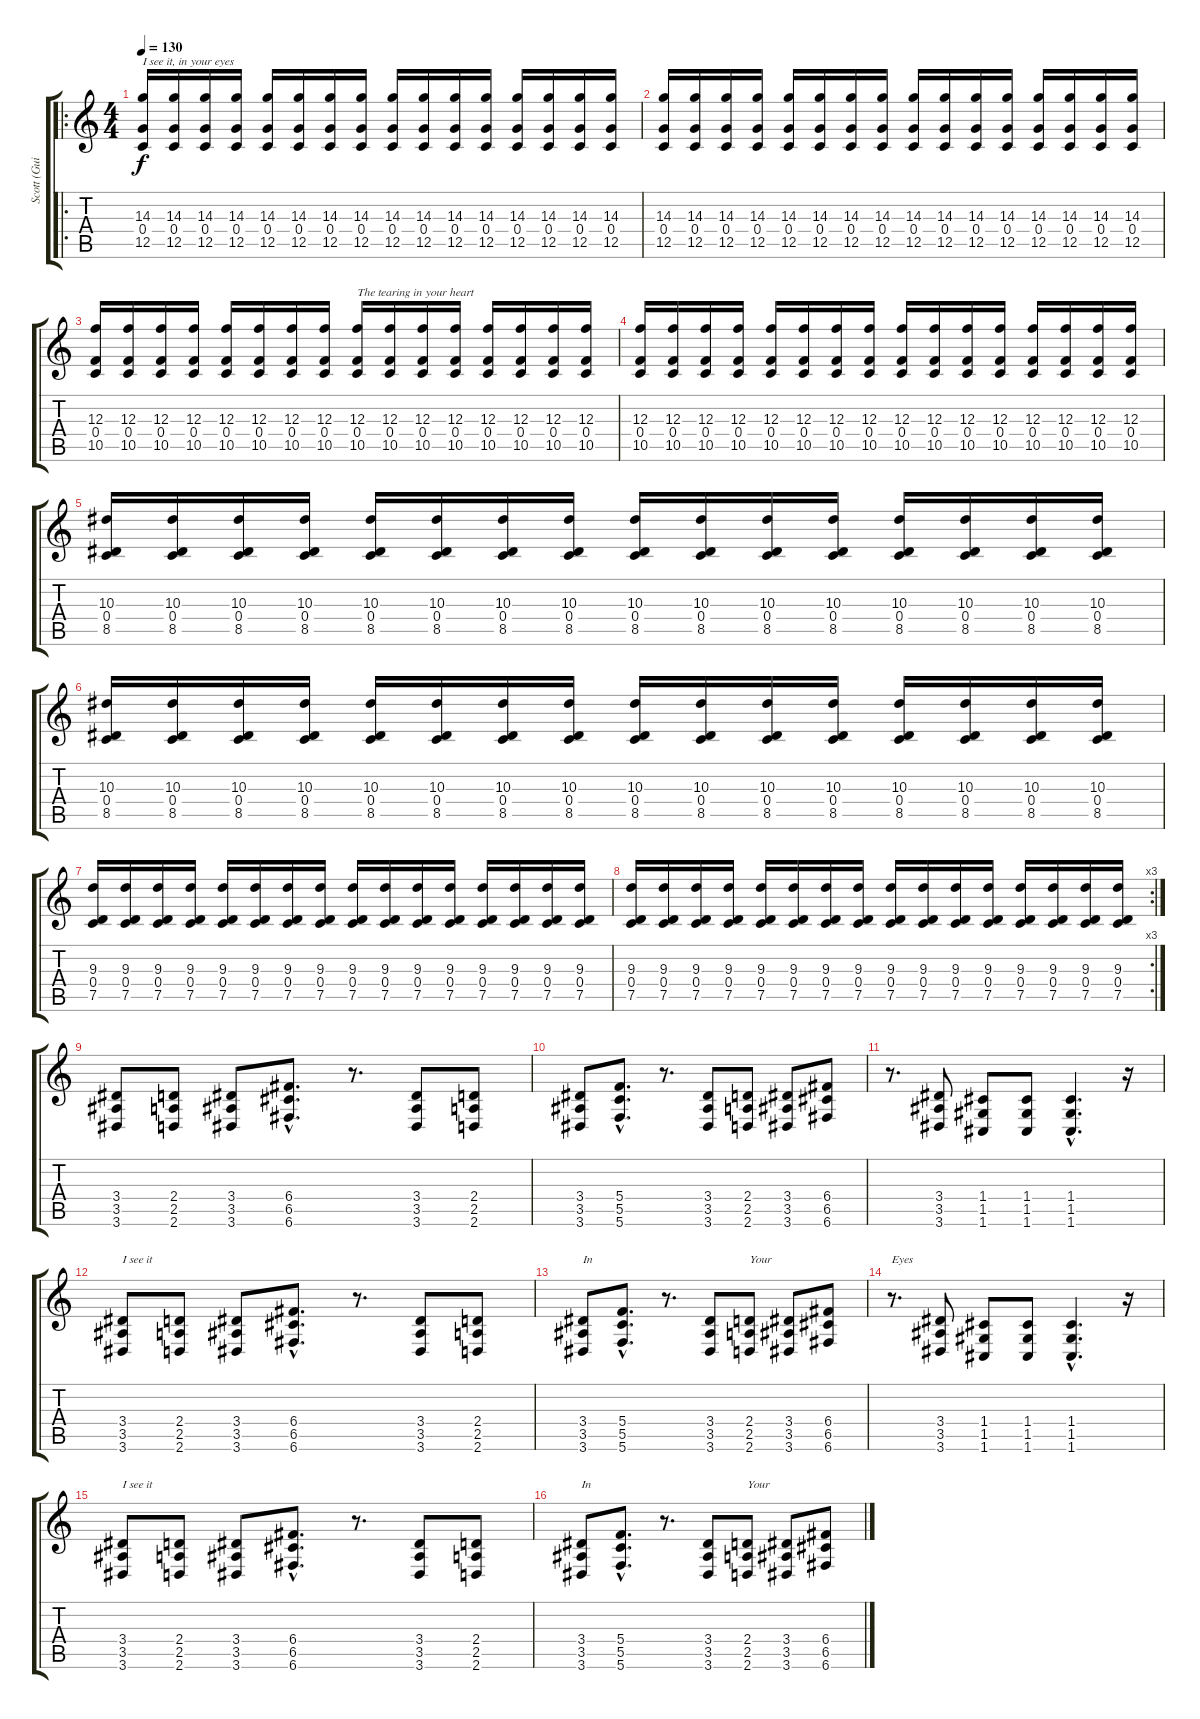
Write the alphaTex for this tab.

\track ("Scott (Guitar 1)" "Scott (Gui") {instrument overdrivenguitar}
\staff {score tabs}
\tuning (D4 A3 F3 C3 G2 C2) {hide}
\ro
\ts (4 4)
\tempo 130
\clef g2
\ks c
(14.3 0.4 12.5).16{txt "I see it, in your eyes" dy f} (14.3 0.4 12.5).16 (14.3 0.4 12.5).16 (14.3 0.4 12.5).16 (14.3 0.4 12.5).16 (14.3 0.4 12.5).16 (14.3 0.4 12.5).16 (14.3 0.4 12.5).16 (14.3 0.4 12.5).16 (14.3 0.4 12.5).16 (14.3 0.4 12.5).16 (14.3 0.4 12.5).16 (14.3 0.4 12.5).16 (14.3 0.4 12.5).16 (14.3 0.4 12.5).16 (14.3 0.4 12.5).16 |
(14.3 0.4 12.5).16 (14.3 0.4 12.5).16 (14.3 0.4 12.5).16 (14.3 0.4 12.5).16 (14.3 0.4 12.5).16 (14.3 0.4 12.5).16 (14.3 0.4 12.5).16 (14.3 0.4 12.5).16 (14.3 0.4 12.5).16 (14.3 0.4 12.5).16 (14.3 0.4 12.5).16 (14.3 0.4 12.5).16 (14.3 0.4 12.5).16 (14.3 0.4 12.5).16 (14.3 0.4 12.5).16 (14.3 0.4 12.5).16 |
(12.3 0.4 10.5).16 (12.3 0.4 10.5).16 (12.3 0.4 10.5).16 (12.3 0.4 10.5).16 (12.3 0.4 10.5).16 (12.3 0.4 10.5).16 (12.3 0.4 10.5).16 (12.3 0.4 10.5).16 (12.3 0.4 10.5).16{txt "The tearing in your heart"} (12.3 0.4 10.5).16 (12.3 0.4 10.5).16 (12.3 0.4 10.5).16 (12.3 0.4 10.5).16 (12.3 0.4 10.5).16 (12.3 0.4 10.5).16 (12.3 0.4 10.5).16 |
(12.3 0.4 10.5).16 (12.3 0.4 10.5).16 (12.3 0.4 10.5).16 (12.3 0.4 10.5).16 (12.3 0.4 10.5).16 (12.3 0.4 10.5).16 (12.3 0.4 10.5).16 (12.3 0.4 10.5).16 (12.3 0.4 10.5).16 (12.3 0.4 10.5).16 (12.3 0.4 10.5).16 (12.3 0.4 10.5).16 (12.3 0.4 10.5).16 (12.3 0.4 10.5).16 (12.3 0.4 10.5).16 (12.3 0.4 10.5).16 |
(10.3 0.4 8.5).16 (10.3 0.4 8.5).16 (10.3 0.4 8.5).16 (10.3 0.4 8.5).16 (10.3 0.4 8.5).16 (10.3 0.4 8.5).16 (10.3 0.4 8.5).16 (10.3 0.4 8.5).16 (10.3 0.4 8.5).16 (10.3 0.4 8.5).16 (10.3 0.4 8.5).16 (10.3 0.4 8.5).16 (10.3 0.4 8.5).16 (10.3 0.4 8.5).16 (10.3 0.4 8.5).16 (10.3 0.4 8.5).16 |
(10.3 0.4 8.5).16 (10.3 0.4 8.5).16 (10.3 0.4 8.5).16 (10.3 0.4 8.5).16 (10.3 0.4 8.5).16 (10.3 0.4 8.5).16 (10.3 0.4 8.5).16 (10.3 0.4 8.5).16 (10.3 0.4 8.5).16 (10.3 0.4 8.5).16 (10.3 0.4 8.5).16 (10.3 0.4 8.5).16 (10.3 0.4 8.5).16 (10.3 0.4 8.5).16 (10.3 0.4 8.5).16 (10.3 0.4 8.5).16 |
(9.3 0.4 7.5).16 (9.3 0.4 7.5).16 (9.3 0.4 7.5).16 (9.3 0.4 7.5).16 (9.3 0.4 7.5).16 (9.3 0.4 7.5).16 (9.3 0.4 7.5).16 (9.3 0.4 7.5).16 (9.3 0.4 7.5).16 (9.3 0.4 7.5).16 (9.3 0.4 7.5).16 (9.3 0.4 7.5).16 (9.3 0.4 7.5).16 (9.3 0.4 7.5).16 (9.3 0.4 7.5).16 (9.3 0.4 7.5).16 |
\rc 3
(9.3 0.4 7.5).16 (9.3 0.4 7.5).16 (9.3 0.4 7.5).16 (9.3 0.4 7.5).16 (9.3 0.4 7.5).16 (9.3 0.4 7.5).16 (9.3 0.4 7.5).16 (9.3 0.4 7.5).16 (9.3 0.4 7.5).16 (9.3 0.4 7.5).16 (9.3 0.4 7.5).16 (9.3 0.4 7.5).16 (9.3 0.4 7.5).16 (9.3 0.4 7.5).16 (9.3 0.4 7.5).16 (9.3 0.4 7.5).16 |
(3.4 3.5 3.6).8 (2.4 2.5 2.6).8 (3.4 3.5 3.6).8 (6.4{hac} 6.5{hac} 6.6{hac}).8{d} r.8{d} (3.4 3.5 3.6).8 (2.4 2.5 2.6).8 |
(3.4 3.5 3.6).8 (5.4{hac} 5.5{hac} 5.6{hac}).8{d} r.8{d} (3.4 3.5 3.6).8 (2.4 2.5 2.6).8 (3.4 3.5 3.6).8 (6.4 6.5 6.6).8 |
r.8{d} (3.4 3.5 3.6).8 (1.4 1.5 1.6).8 (1.4 1.5 1.6).8 (1.4 1.5{hac} 1.6{hac}).4{d} r.16 |
(3.4 3.5 3.6).8{txt "I see it"} (2.4 2.5 2.6).8 (3.4 3.5 3.6).8 (6.4{hac} 6.5{hac} 6.6{hac}).8{d} r.8{d} (3.4 3.5 3.6).8 (2.4 2.5 2.6).8 |
(3.4 3.5 3.6).8{txt "In"} (5.4{hac} 5.5{hac} 5.6{hac}).8{d} r.8{d} (3.4 3.5 3.6).8 (2.4 2.5 2.6).8{txt "Your"} (3.4 3.5 3.6).8 (6.4 6.5 6.6).8 |
r.8{d txt "Eyes"} (3.4 3.5 3.6).8 (1.4 1.5 1.6).8 (1.4 1.5 1.6).8 (1.4 1.5{hac} 1.6{hac}).4{d} r.16 |
(3.4 3.5 3.6).8{txt "I see it"} (2.4 2.5 2.6).8 (3.4 3.5 3.6).8 (6.4{hac} 6.5{hac} 6.6{hac}).8{d} r.8{d} (3.4 3.5 3.6).8 (2.4 2.5 2.6).8 |
(3.4 3.5 3.6).8{txt "In"} (5.4{hac} 5.5{hac} 5.6{hac}).8{d} r.8{d} (3.4 3.5 3.6).8 (2.4 2.5 2.6).8{txt "Your"} (3.4 3.5 3.6).8 (6.4 6.5 6.6).8
